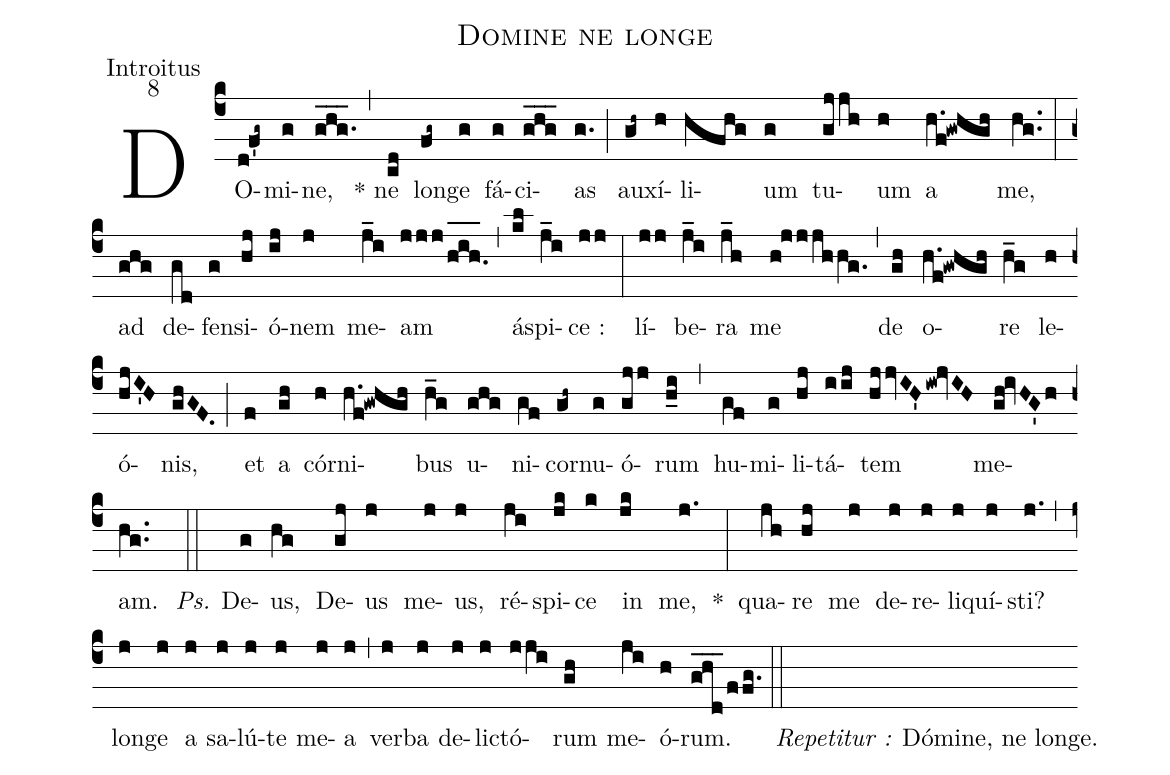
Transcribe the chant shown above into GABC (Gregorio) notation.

name:Domine ne longe;
office-part:Introitus;
mode:8;
%%
(c4) DO(d!f'g~)mi(g)ne,(ghg.___) (,) * ne(cd) lon(fg~)ge(g) fá(g)ci(ghg___)as(g.) (;) au(gh~)xí(h)li(hfhg)um(g) tu(gjjh)um(h) a(h.f!gwhgh) me,(hg..) (:) ad(ghg) de(gd)fen(g)si(hj)ó(ij)nem(j) me(j_i)am(jjj/h_[oh:h]i_[oh:h]h._[oh:h]) (,) á(kl)spi(j_i)ce :(jj) (:) lí(jj)be(j_i)ra(j_h) me(h!jjjhhg.) (,) de(gh) o(h.f!gwhgh)re(h_g) le(h)ó(hjI'H)nis,(ghGF.) (;) et(f) a(gh) cór(h)ni(h.f!gwhgh)bus(h_g) u(ghg)ni(gf)cor(gh~)nu(g)ó(gjj)rum(h_i) (,) hu(gf)mi(g)li(hj)tá(iij)tem(hjjvIH'iw!jvIH) me(gh!ivHG'h)am.(hg..) (::) <i>Ps.</i> De(g)us,(hg) De(gj)us(j) me(j)us,(j) ré(ji)spi(jk)ce(k) in(jk) me,(j.) *(:) qua(jh)re(hj) me(j) de(j)re(j)li(j)quí(j)sti?(j.) (,) lon(j)ge(j) a(j) sa(j)lú(j)te(j) me(j)a(j) (,) ver(j)ba(j) de(j)li(j)ctó(jji)rum(gh) me(ji)ó(h)rum.(ghd___/ffg.) (::) ()<i>Repetitur :</i> Dómine, ne longe.()
